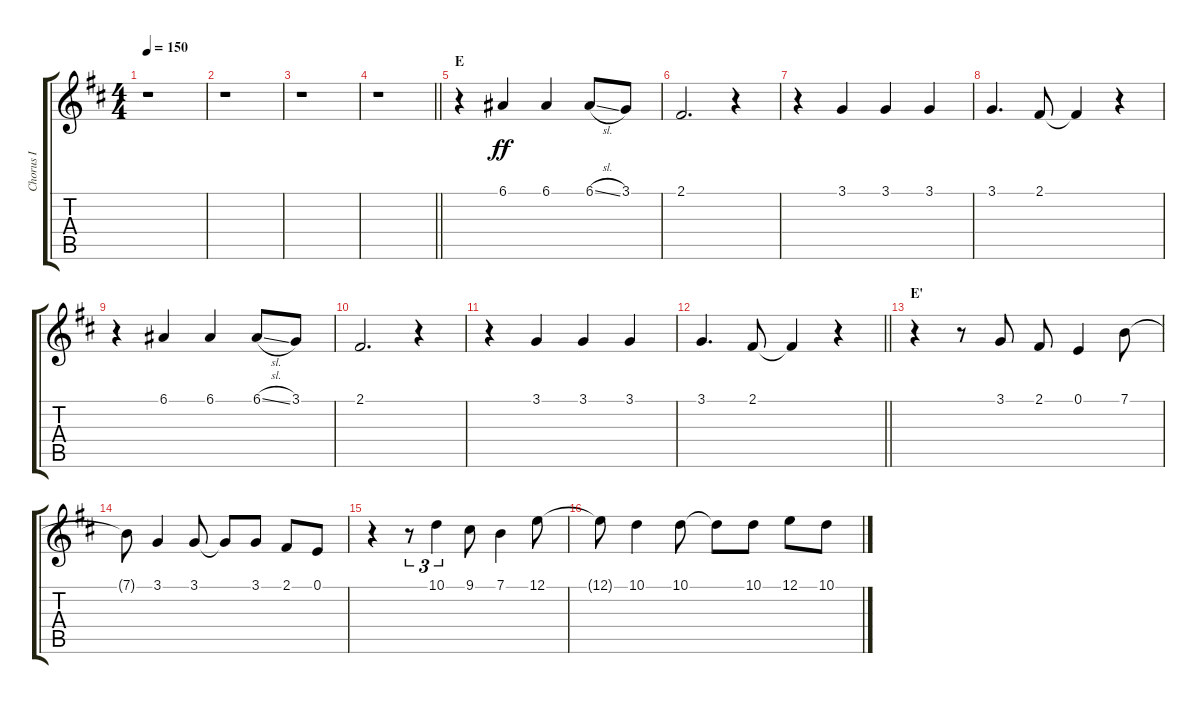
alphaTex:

\track ("Chorus I" "Chorus I") {instrument voiceoohs}
\staff {score tabs}
\tuning (E4 B3 G3 D3 A2 E2) {hide}
\ts (4 4)
\tempo 150
\clef g2
\ks d
r.1{dy ff} |
r.1 |
r.1 |
\barLineRight lightlight
r.1 |
\section ("" "E")
r.4 6.1.4 6.1.4 6.1{sl}.8 3.1.8 |
2.1.2{d} r.4 |
r.4 3.1.4 3.1.4 3.1.4 |
3.1.4{d} 2.1.8 2.1{t}.4 r.4 |
r.4 6.1.4 6.1.4 6.1{sl}.8 3.1.8 |
2.1.2{d} r.4 |
r.4 3.1.4 3.1.4 3.1.4 |
\barLineRight lightlight
3.1.4{d} 2.1.8 2.1{t}.4 r.4 |
\section ("" "E'")
r.4 r.8 3.1.8 2.1.8 0.1.4 7.1.8 |
7.1{t}.8 3.1.4 3.1.8 3.1{t}.8 3.1.8 2.1.8 0.1.8 |
r.4 r.8{tu (3 2)} 10.1.4{tu (3 2)} 9.1.8 7.1.4 12.1.8 |
12.1{t}.8 10.1.4 10.1.8 10.1{t}.8 10.1.8 12.1.8 10.1.8
